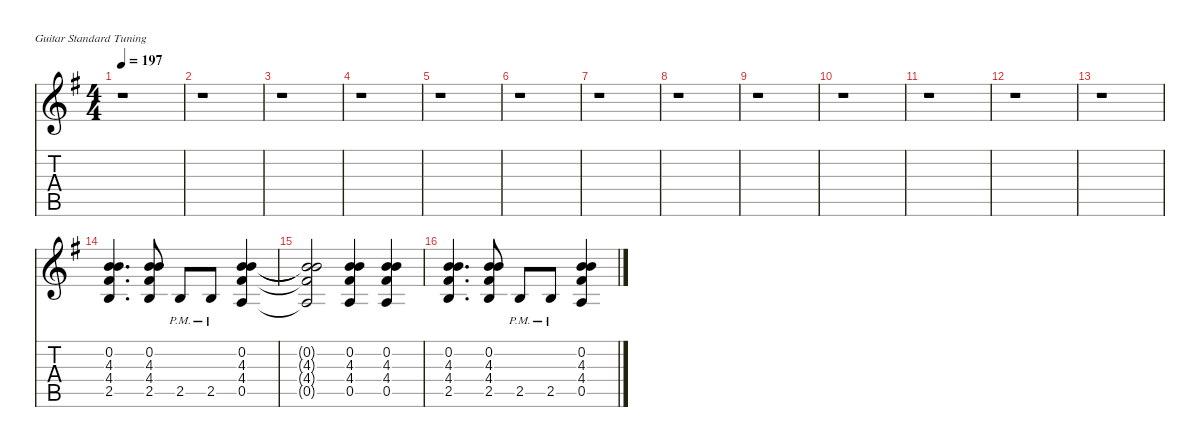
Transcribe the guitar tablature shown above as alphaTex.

\defaultSystemsLayout 4
\hideDynamics
\bracketExtendMode nobrackets
\singleTrackTrackNamePolicy hidden
\multiTrackTrackNamePolicy hidden
\firstSystemTrackNameMode fullname
\firstSystemTrackNameOrientation horizontal
\otherSystemsTrackNameOrientation horizontal
\track ("Guitar 2" "s.guit.") {defaultSystemsLayout 8 instrument acousticguitarsteel}
\staff {score tabs}
\tuning (E4 B3 G3 D3 A2 E2)
\ts (4 4)
\tempo 197
\clef g2
\ks eminor
r.1{dy f beam Down} |
r.1{beam Down} |
r.1{beam Down} |
r.1{beam Down} |
r.1{beam Down} |
r.1{beam Down} |
r.1{beam Down} |
r.1{beam Down} |
r.1{beam Down} |
r.1{beam Down} |
r.1{beam Down} |
r.1{beam Down} |
r.1{beam Down} |
(0.2{acc forcenatural} 4.3{acc forcenatural} 4.4{acc #} 2.5{acc forcenatural}).4{d beam Up} (0.2{acc forcenatural} 4.3{acc forcenatural} 4.4{acc #} 2.5{acc forcenatural}).8{beam Up} 2.5{pm acc forcenatural}.8{beam Up} 2.5{pm acc forcenatural}.8{beam Up} (0.2{acc forcenatural} 4.3{acc forcenatural} 4.4{acc #} 0.5{acc forcenatural}).4{beam Up} |
(0.2{t acc forcenatural} 4.3{t acc forcenatural} 4.4{t acc #} 0.5{t acc forcenatural}).2{beam Up} (0.2{acc forcenatural} 4.3{acc forcenatural} 4.4{acc #} 0.5{acc forcenatural}).4{beam Up} (0.2{acc forcenatural} 4.3{acc forcenatural} 4.4{acc #} 0.5{acc forcenatural}).4{beam Up} |
(0.2{acc forcenatural} 4.3{acc forcenatural} 4.4{acc #} 2.5{acc forcenatural}).4{d beam Up} (0.2{acc forcenatural} 4.3{acc forcenatural} 4.4{acc #} 2.5{acc forcenatural}).8{beam Up} 2.5{pm acc forcenatural}.8{beam Up} 2.5{pm acc forcenatural}.8{beam Up} (0.2{acc forcenatural} 4.3{acc forcenatural} 4.4{acc #} 0.5{acc forcenatural}).4{beam Up}
